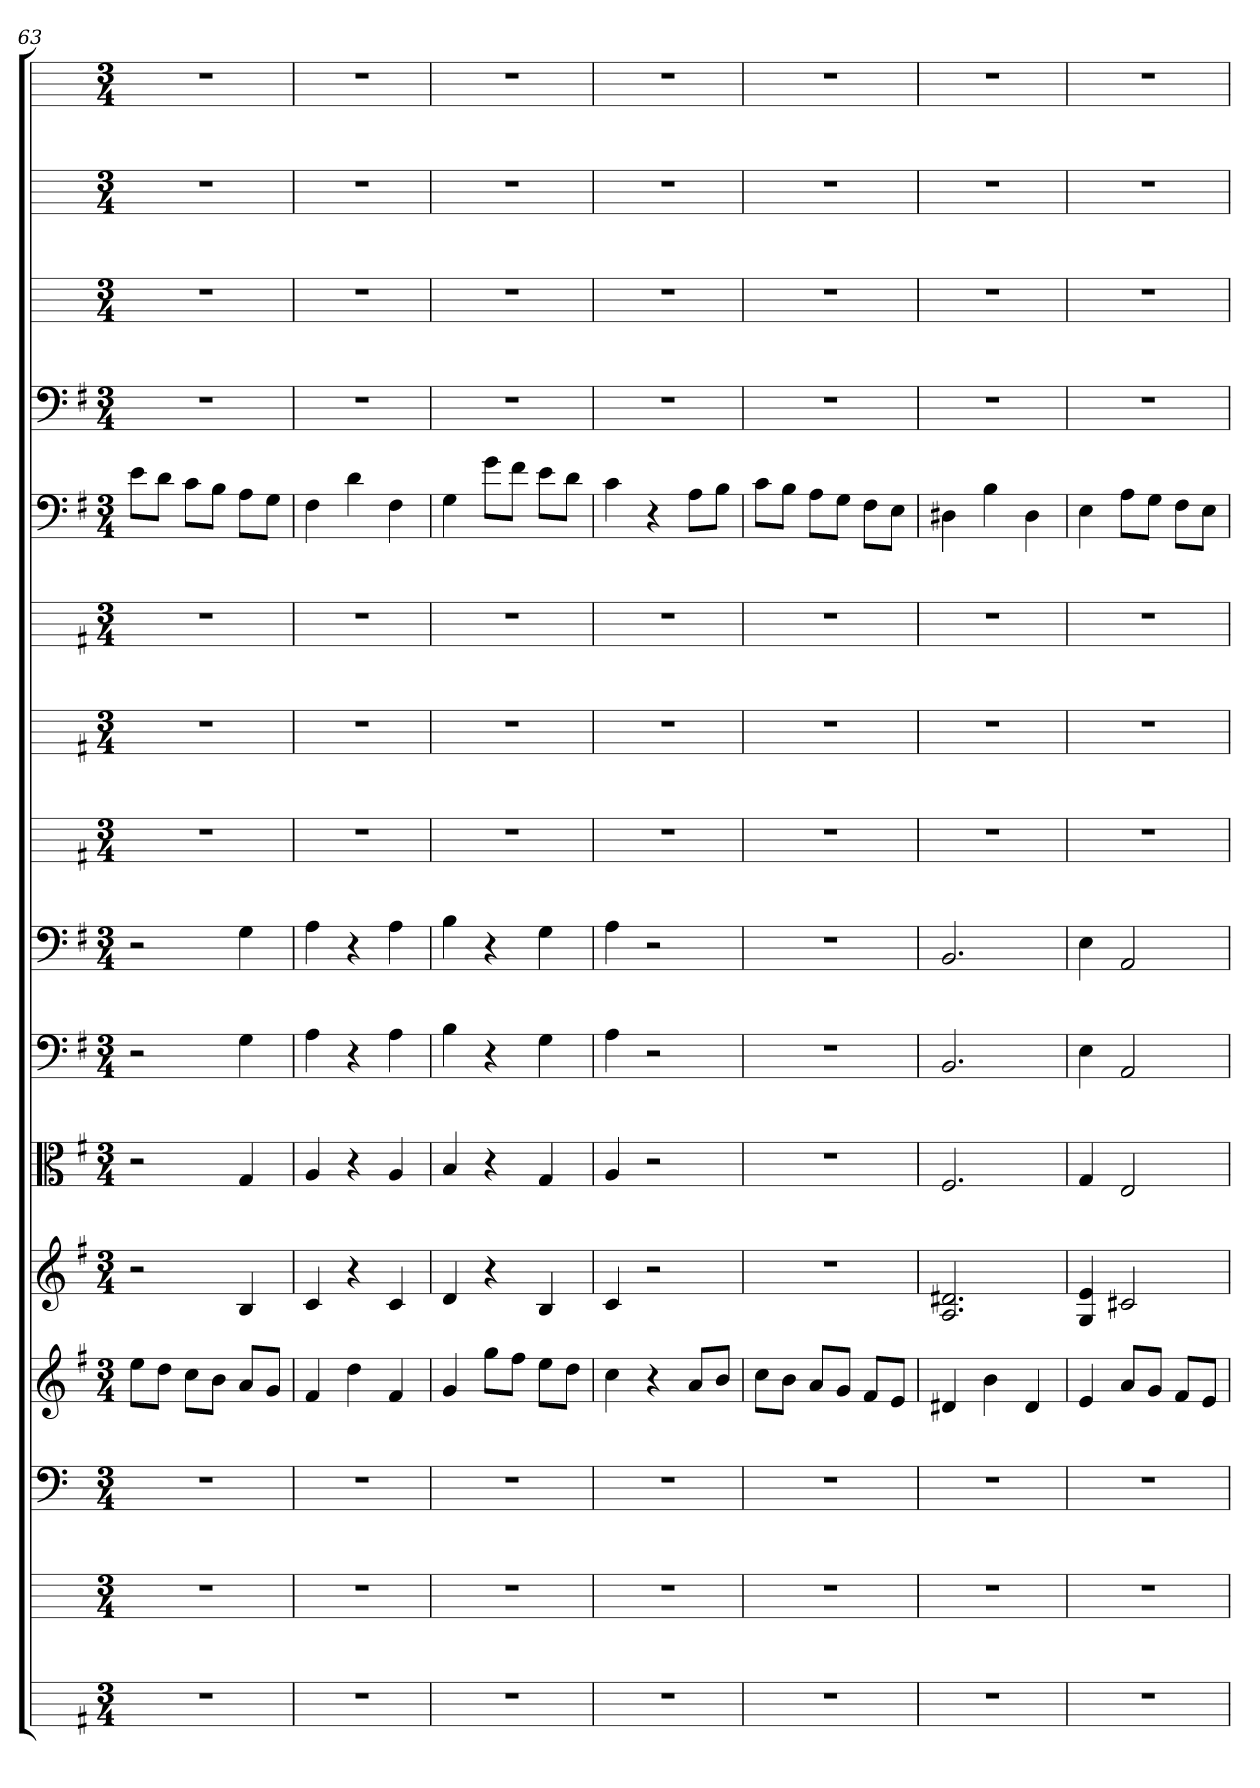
**kern	**kern	**kern	**kern	**kern	**kern	**kern	**kern	**kern	**kern	**kern	**kern	**kern	**kern	**kern	**kern
*part16	*part15	*part14	*part13	*part12	*part11	*part10	*part9	*part8	*part7	*part6	*part5	*part4	*part3	*part2	*part1
*staff16	*staff15	*staff14	*staff13	*staff12	*staff11	*staff10	*staff9	*staff8	*staff7	*staff6	*staff5	*staff4	*staff3	*staff2	*staff1
*	*	*clefF4	*	*	*clefC3	*clefF4	*clefF4	*	*	*	*clefF4	*clefF4	*	*	*
*k[f#]	*k[]	*k[]	*k[f#]	*k[f#]	*k[f#]	*k[f#]	*k[f#]	*k[f#]	*k[f#]	*k[f#]	*k[f#]	*k[f#]	*k[]	*k[]	*k[]
*M3/4	*M3/4	*M3/4	*M3/4	*M3/4	*M3/4	*M3/4	*M3/4	*M3/4	*M3/4	*M3/4	*M3/4	*M3/4	*M3/4	*M3/4	*M3/4
=63	=63	=63	=63	=63	=63	=63	=63	=63	=63	=63	=63	=63	=63	=63	=63
2.r	2.r	2.r	8eeL	2r	2r	2r	2r	2.r	2.r	2.r	8e\L	2.r	2.r	2.r	2.r
.	.	.	8ddJ	.	.	.	.	.	.	.	8d\J	.	.	.	.
.	.	.	8ccL	.	.	.	.	.	.	.	8c\L	.	.	.	.
.	.	.	8bJ	.	.	.	.	.	.	.	8B\J	.	.	.	.
.	.	.	8aL	4B	4G	4G	4G	.	.	.	8A\L	.	.	.	.
.	.	.	8gJ	.	.	.	.	.	.	.	8G\J	.	.	.	.
=64	=64	=64	=64	=64	=64	=64	=64	=64	=64	=64	=64	=64	=64	=64	=64
2.r	2.r	2.r	4f#	4c	4A	4A	4A	2.r	2.r	2.r	4F#	2.r	2.r	2.r	2.r
.	.	.	4dd	4r	4r	4r	4r	.	.	.	4d	.	.	.	.
.	.	.	4f#	4c	4A	4A	4A	.	.	.	4F#	.	.	.	.
=65	=65	=65	=65	=65	=65	=65	=65	=65	=65	=65	=65	=65	=65	=65	=65
2.r	2.r	2.r	4g	4d	4B	4B	4B	2.r	2.r	2.r	4G	2.r	2.r	2.r	2.r
.	.	.	8ggL	4r	4r	4r	4r	.	.	.	8g\L	.	.	.	.
.	.	.	8ff#J	.	.	.	.	.	.	.	8f#\J	.	.	.	.
.	.	.	8eeL	4B	4G	4G	4G	.	.	.	8e\L	.	.	.	.
.	.	.	8ddJ	.	.	.	.	.	.	.	8d\J	.	.	.	.
=66	=66	=66	=66	=66	=66	=66	=66	=66	=66	=66	=66	=66	=66	=66	=66
2.r	2.r	2.r	4cc	4c	4A	4A	4A	2.r	2.r	2.r	4c	2.r	2.r	2.r	2.r
.	.	.	4r	2r	2r	2r	2r	.	.	.	4r	.	.	.	.
.	.	.	8aL	.	.	.	.	.	.	.	8A\L	.	.	.	.
.	.	.	8bJ	.	.	.	.	.	.	.	8B\J	.	.	.	.
=67	=67	=67	=67	=67	=67	=67	=67	=67	=67	=67	=67	=67	=67	=67	=67
2.r	2.r	2.r	8ccL	2.r	2.r	2.r	2.r	2.r	2.r	2.r	8c\L	2.r	2.r	2.r	2.r
.	.	.	8bJ	.	.	.	.	.	.	.	8B\J	.	.	.	.
.	.	.	8aL	.	.	.	.	.	.	.	8A\L	.	.	.	.
.	.	.	8gJ	.	.	.	.	.	.	.	8G\J	.	.	.	.
.	.	.	8f#L	.	.	.	.	.	.	.	8F#\L	.	.	.	.
.	.	.	8eJ	.	.	.	.	.	.	.	8E\J	.	.	.	.
=68	=68	=68	=68	=68	=68	=68	=68	=68	=68	=68	=68	=68	=68	=68	=68
2.r	2.r	2.r	4d#X	2.A 2.d#X	2.F#	2.BB	2.BB	2.r	2.r	2.r	4D#X	2.r	2.r	2.r	2.r
.	.	.	4b	.	.	.	.	.	.	.	4B	.	.	.	.
.	.	.	4d#	.	.	.	.	.	.	.	4D#	.	.	.	.
=69	=69	=69	=69	=69	=69	=69	=69	=69	=69	=69	=69	=69	=69	=69	=69
2.r	2.r	2.r	4e	4G 4e	4G	4E	4E	2.r	2.r	2.r	4E	2.r	2.r	2.r	2.r
.	.	.	8aL	2c#X	2E	2AA	2AA	.	.	.	8A\L	.	.	.	.
.	.	.	8gJ	.	.	.	.	.	.	.	8G\J	.	.	.	.
.	.	.	8f#L	.	.	.	.	.	.	.	8F#\L	.	.	.	.
.	.	.	8eJ	.	.	.	.	.	.	.	8E\J	.	.	.	.
=	=	=	=	=	=	=	=	=	=	=	=	=	=	=	=
*-	*-	*-	*-	*-	*-	*-	*-	*-	*-	*-	*-	*-	*-	*-	*-
